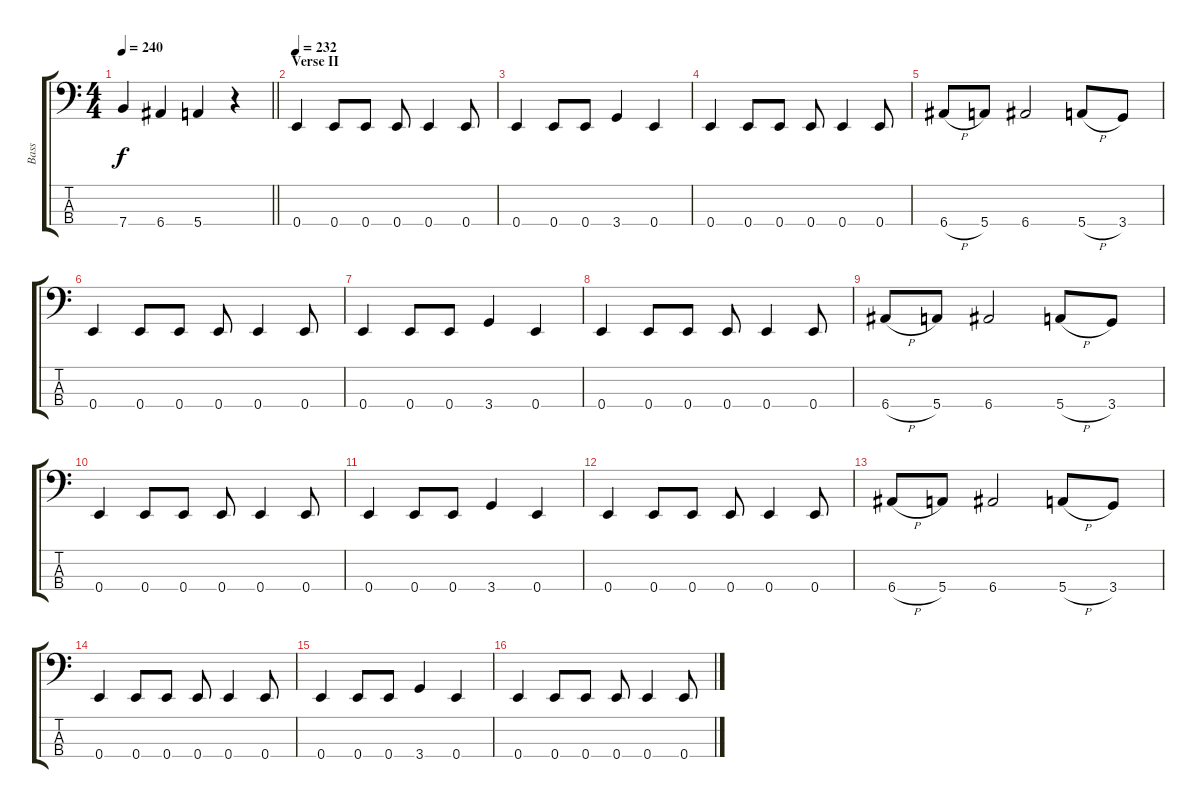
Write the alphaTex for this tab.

\track ("Bass" "Bass") {instrument electricbassfinger}
\staff {score tabs}
\tuning (G2 D2 A1 E1) {hide}
\ts (4 4)
\tempo 240
\clef f4
\barLineRight lightlight
\ks c
7.4.4{dy f} 6.4.4 5.4.4 r.4 |
\section ("" "Verse II")
\tempo 232
0.4.4 0.4.8 0.4.8 0.4.8 0.4.4 0.4.8 |
0.4.4 0.4.8 0.4.8 3.4.4 0.4.4 |
0.4.4 0.4.8 0.4.8 0.4.8 0.4.4 0.4.8 |
6.4{h}.8 5.4.8 6.4.2 5.4{h}.8 3.4.8 |
0.4.4 0.4.8 0.4.8 0.4.8 0.4.4 0.4.8 |
0.4.4 0.4.8 0.4.8 3.4.4 0.4.4 |
0.4.4 0.4.8 0.4.8 0.4.8 0.4.4 0.4.8 |
6.4{h}.8 5.4.8 6.4.2 5.4{h}.8 3.4.8 |
0.4.4 0.4.8 0.4.8 0.4.8 0.4.4 0.4.8 |
0.4.4 0.4.8 0.4.8 3.4.4 0.4.4 |
0.4.4 0.4.8 0.4.8 0.4.8 0.4.4 0.4.8 |
6.4{h}.8 5.4.8 6.4.2 5.4{h}.8 3.4.8 |
0.4.4 0.4.8 0.4.8 0.4.8 0.4.4 0.4.8 |
0.4.4 0.4.8 0.4.8 3.4.4 0.4.4 |
0.4.4 0.4.8 0.4.8 0.4.8 0.4.4 0.4.8
